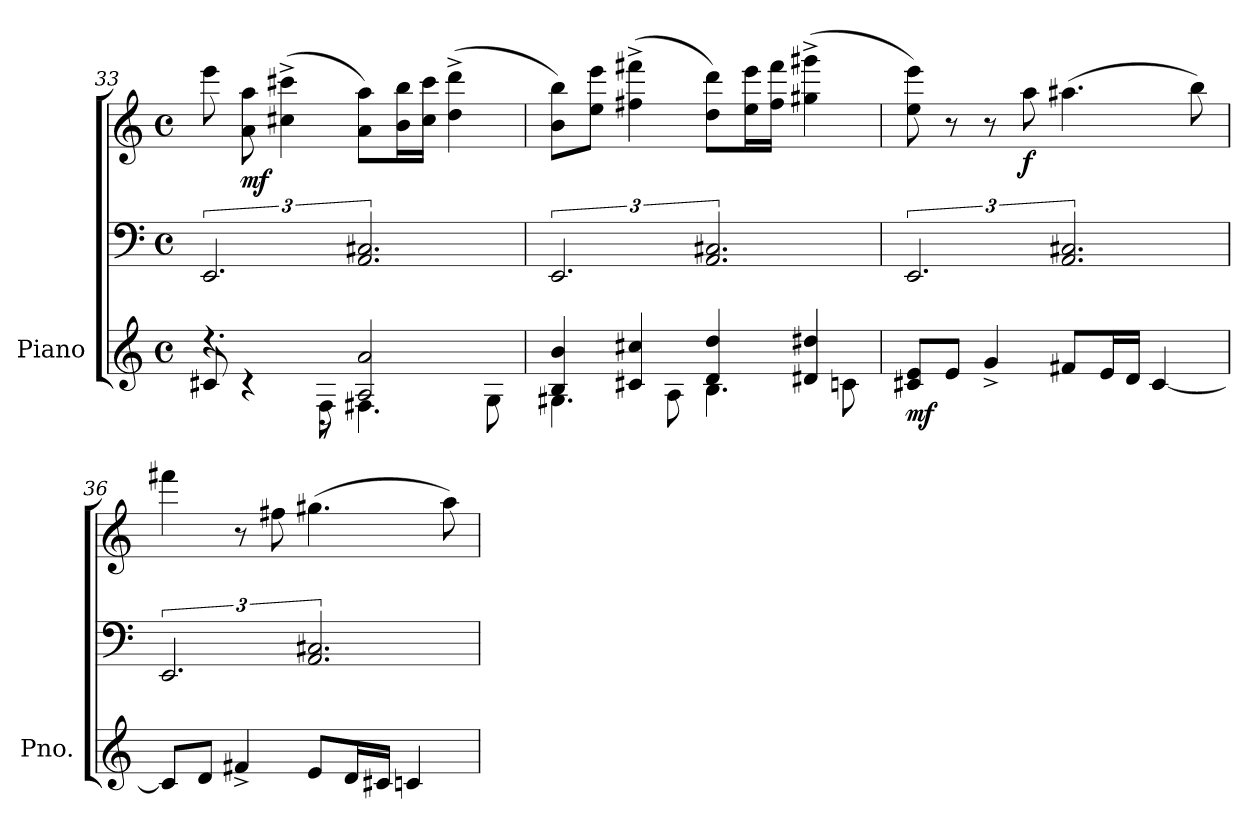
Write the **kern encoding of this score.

**kern	**kern	**kern	**dynam
*part1	*part1	*part1	*part1
*staff3	*staff2	*staff1	*staff1/2/3
*I"Piano	*	*	*
*I'Pno.	*	*	*
*clefG2	*clefF4	*clefG2	*
*k[]	*k[]	*k[]	*
*M4/4	*M4/4	*M4/4	*
*met(c)	*met(c)	*met(c)	*
=33	=33	=33	=33
*^	*	*	*
4.r	8c#X/	3.EE	8eee\	.
!	!	!	!	!LO:DY:b
.	4r	.	8a\ 8aa\	mf
.	.	.	(>4cc#X\^ 4ccc#X\^	.
8F\	8r	.	.	.
4.F#X\	2A/ 2a/	3.AA 3.C#X	8a\ 8aa\L)	.
.	.	.	16b\ 16bb\L	.
.	.	.	16cc#\ 16ccc#\JJ	.
.	.	.	(>4dd\^ 4ddd\^	.
8G\	.	.	.	.
=34	=34	=34	=34	=34
4.G#X\	4B/ 4b/	3.EE	8b\ 8bb\L)	.
.	.	.	8ee\ 8eee\J	.
.	4c#X/ 4cc#X/	.	(>4ff#X\^ 4fff#X\^	.
8A\	.	.	.	.
4.B\	4d/ 4dd/	3.AA 3.C#X	8dd\ 8ddd\L)	.
.	.	.	16ee\ 16eee\L	.
.	.	.	16ff#\ 16fff#\JJ	.
.	4d#X/ 4dd#X/	.	(>4gg#X\^ 4ggg#X\^	.
8cn\	.	.	.	.
*v	*v	*	*	*
=35	=35	=35	=35
!	!	!	!LO:DY:b=3
8c#X/ 8e/L	3.EE	8ee\ 8eee\)	mf
8e/J	.	8r	.
4g^/	.	8r	.
!	!	!	!LO:DY:b
.	.	8aa\	f
8f#X/L	3.AA 3.C#X	(>4.aa#X\	.
16e/L	.	.	.
16d/JJ	.	.	.
[4c#/	.	.	.
.	.	8bb\)	.
!!LO:LB:g=z
=36	=36	=36	=36
8c#/L]	3.EE	4fff#X\	.
8d/J	.	.	.
4f#X^/	.	8r	.
.	.	8ff#X\	.
8e/L	3.AA 3.C#X	(>4.gg#X\	.
16d/L	.	.	.
16c#X/JJ	.	.	.
4cn/	.	.	.
.	.	8aa\)	.
=	=	=	=
*-	*-	*-	*-
